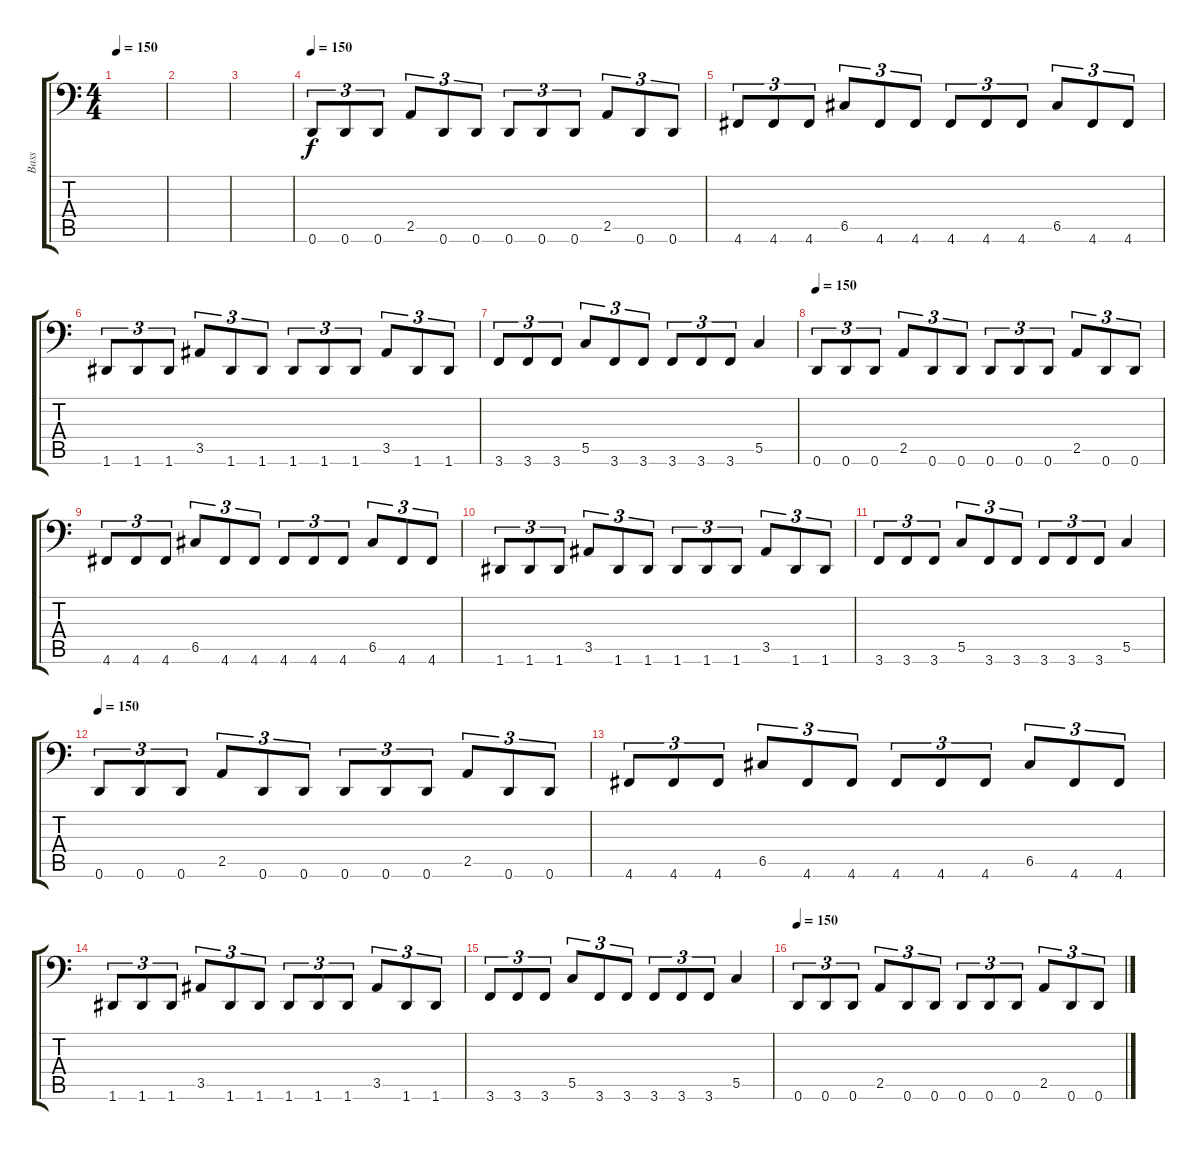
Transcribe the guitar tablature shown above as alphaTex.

\track ("Bass" "Bass") {instrument electricbasspick}
\staff {score tabs}
\tuning (D3 A2 F2 C2 G1 D1) {hide}
\ts (4 4)
\tempo 150
\clef f4
\ks c
|
|
|
\tempo 150
0.6.8{tu (3 2)} 0.6.8{tu (3 2)} 0.6.8{tu (3 2)} 2.5.8{tu (3 2)} 0.6.8{tu (3 2)} 0.6.8{tu (3 2)} 0.6.8{tu (3 2)} 0.6.8{tu (3 2)} 0.6.8{tu (3 2)} 2.5.8{tu (3 2)} 0.6.8{tu (3 2)} 0.6.8{tu (3 2)} |
4.6.8{tu (3 2)} 4.6.8{tu (3 2)} 4.6.8{tu (3 2)} 6.5.8{tu (3 2)} 4.6.8{tu (3 2)} 4.6.8{tu (3 2)} 4.6.8{tu (3 2)} 4.6.8{tu (3 2)} 4.6.8{tu (3 2)} 6.5.8{tu (3 2)} 4.6.8{tu (3 2)} 4.6.8{tu (3 2)} |
1.6.8{tu (3 2)} 1.6.8{tu (3 2)} 1.6.8{tu (3 2)} 3.5.8{tu (3 2)} 1.6.8{tu (3 2)} 1.6.8{tu (3 2)} 1.6.8{tu (3 2)} 1.6.8{tu (3 2)} 1.6.8{tu (3 2)} 3.5.8{tu (3 2)} 1.6.8{tu (3 2)} 1.6.8{tu (3 2)} |
3.6.8{tu (3 2)} 3.6.8{tu (3 2)} 3.6.8{tu (3 2)} 5.5.8{tu (3 2)} 3.6.8{tu (3 2)} 3.6.8{tu (3 2)} 3.6.8{tu (3 2)} 3.6.8{tu (3 2)} 3.6.8{tu (3 2)} 5.5.4 |
\tempo 150
0.6.8{tu (3 2)} 0.6.8{tu (3 2)} 0.6.8{tu (3 2)} 2.5.8{tu (3 2)} 0.6.8{tu (3 2)} 0.6.8{tu (3 2)} 0.6.8{tu (3 2)} 0.6.8{tu (3 2)} 0.6.8{tu (3 2)} 2.5.8{tu (3 2)} 0.6.8{tu (3 2)} 0.6.8{tu (3 2)} |
4.6.8{tu (3 2)} 4.6.8{tu (3 2)} 4.6.8{tu (3 2)} 6.5.8{tu (3 2)} 4.6.8{tu (3 2)} 4.6.8{tu (3 2)} 4.6.8{tu (3 2)} 4.6.8{tu (3 2)} 4.6.8{tu (3 2)} 6.5.8{tu (3 2)} 4.6.8{tu (3 2)} 4.6.8{tu (3 2)} |
1.6.8{tu (3 2)} 1.6.8{tu (3 2)} 1.6.8{tu (3 2)} 3.5.8{tu (3 2)} 1.6.8{tu (3 2)} 1.6.8{tu (3 2)} 1.6.8{tu (3 2)} 1.6.8{tu (3 2)} 1.6.8{tu (3 2)} 3.5.8{tu (3 2)} 1.6.8{tu (3 2)} 1.6.8{tu (3 2)} |
3.6.8{tu (3 2)} 3.6.8{tu (3 2)} 3.6.8{tu (3 2)} 5.5.8{tu (3 2)} 3.6.8{tu (3 2)} 3.6.8{tu (3 2)} 3.6.8{tu (3 2)} 3.6.8{tu (3 2)} 3.6.8{tu (3 2)} 5.5.4 |
\tempo 150
0.6.8{tu (3 2)} 0.6.8{tu (3 2)} 0.6.8{tu (3 2)} 2.5.8{tu (3 2)} 0.6.8{tu (3 2)} 0.6.8{tu (3 2)} 0.6.8{tu (3 2)} 0.6.8{tu (3 2)} 0.6.8{tu (3 2)} 2.5.8{tu (3 2)} 0.6.8{tu (3 2)} 0.6.8{tu (3 2)} |
4.6.8{tu (3 2)} 4.6.8{tu (3 2)} 4.6.8{tu (3 2)} 6.5.8{tu (3 2)} 4.6.8{tu (3 2)} 4.6.8{tu (3 2)} 4.6.8{tu (3 2)} 4.6.8{tu (3 2)} 4.6.8{tu (3 2)} 6.5.8{tu (3 2)} 4.6.8{tu (3 2)} 4.6.8{tu (3 2)} |
1.6.8{tu (3 2)} 1.6.8{tu (3 2)} 1.6.8{tu (3 2)} 3.5.8{tu (3 2)} 1.6.8{tu (3 2)} 1.6.8{tu (3 2)} 1.6.8{tu (3 2)} 1.6.8{tu (3 2)} 1.6.8{tu (3 2)} 3.5.8{tu (3 2)} 1.6.8{tu (3 2)} 1.6.8{tu (3 2)} |
3.6.8{tu (3 2)} 3.6.8{tu (3 2)} 3.6.8{tu (3 2)} 5.5.8{tu (3 2)} 3.6.8{tu (3 2)} 3.6.8{tu (3 2)} 3.6.8{tu (3 2)} 3.6.8{tu (3 2)} 3.6.8{tu (3 2)} 5.5.4 |
\tempo 150
0.6.8{tu (3 2)} 0.6.8{tu (3 2)} 0.6.8{tu (3 2)} 2.5.8{tu (3 2)} 0.6.8{tu (3 2)} 0.6.8{tu (3 2)} 0.6.8{tu (3 2)} 0.6.8{tu (3 2)} 0.6.8{tu (3 2)} 2.5.8{tu (3 2)} 0.6.8{tu (3 2)} 0.6.8{tu (3 2)}
